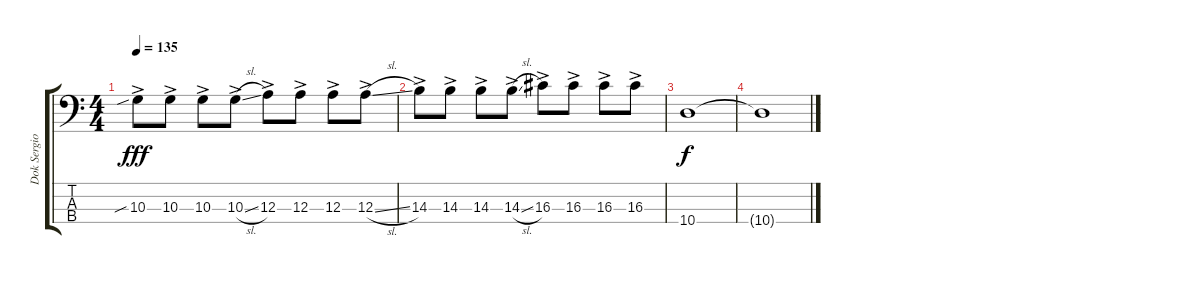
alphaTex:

\track ("Dok Sergio" "Dok Sergio") {instrument electricbassfinger}
\staff {score tabs}
\tuning (G2 D2 A1 E1) {hide}
\ts (4 4)
\tempo 135
\clef f4
\ks c
10.3{sib ac}.8{dy fff} 10.3{ac}.8 10.3{ac}.8 10.3{sl ac}.8 12.3{ac}.8 12.3{ac}.8 12.3{ac}.8 12.3{sl ac}.8 |
14.3{ac}.8 14.3{ac}.8 14.3{ac}.8 14.3{sl ac}.8 16.3{ac}.8 16.3{ac}.8 16.3{ac}.8 16.3{ac}.8 |
10.4.1{dy f} |
10.4{t}.1
